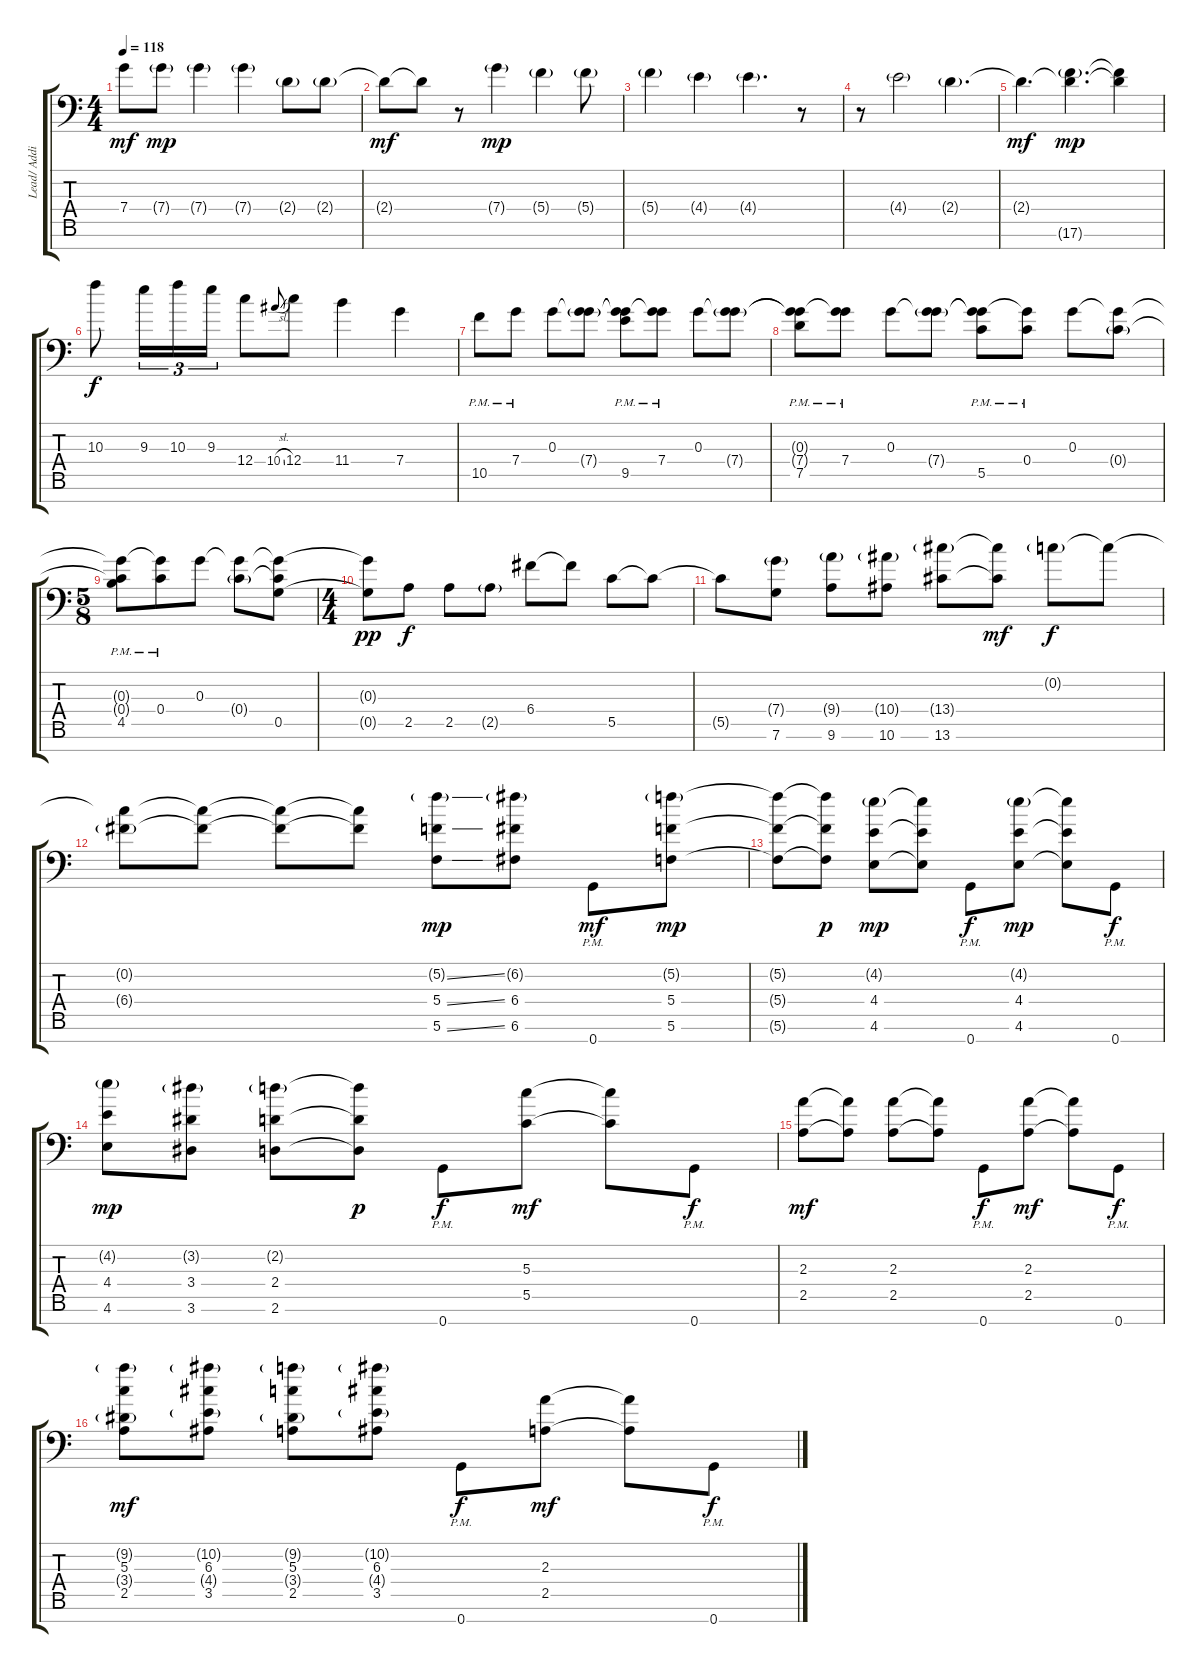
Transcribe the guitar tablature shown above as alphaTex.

\track ("Lead/ Additional" "Lead/ Addi") {instrument overdrivenguitar}
\staff {score tabs}
\tuning (E4 C4 G3 C3 G2 C2 G1) {hide}
\ts (4 4)
\tempo 118
\clef f4
\ks c
7.4{t}.8{dy mf} 7.4{g}.8{dy mp} 7.4{g}.4 7.4{g}.4 2.4{g}.8 2.4{g}.8 |
2.4{t}.8{dy mf} 2.4{t}.8 r.8 7.4{g}.4{dy mp} 5.4{g}.4 5.4{g}.8 |
5.4{g}.4 4.4{g}.4 4.4{g}.4{d} r.8 |
r.8 4.4{g}.2 2.4{g}.4{d} |
2.4{t}.4{d dy mf} (2.4{t} 17.6{g}).4{d dy mp} (2.4{t} 17.6{t}).4 |
10.3.8{dy f} 9.3.16{tu (3 2)} 10.3.16{tu (3 2)} 9.3.16{tu (3 2)} 12.4.8 10.4{sl}.8{gr onbeat} 12.4.8 11.4.4 7.4.4 |
10.5{pm}.8 7.4{pm}.8 0.3.8 (0.3{t} 7.4{g}).8 (0.3{t} 7.4{t} 9.5{pm}).8 (0.3{t} 7.4{pm}).8 0.3.8 (0.3{t} 7.4{g}).8 |
(0.3{t} 7.4{t} 7.5{pm}).8 (0.3{t} 7.4{pm}).8 0.3.8 (0.3{t} 7.4{g}).8 (0.3{t} 7.4{t} 5.5{pm}).8 (0.3{t} 0.4{pm}).8 0.3.8 (0.3{t} 0.4{g}).8 |
\ts (5 8)
(0.3{t} 0.4{t} 4.5{pm}).8 (0.3{t} 0.4{pm}).8 0.3.8 (0.3{t} 0.4{g}).8 (0.3{t} 0.4{t} 0.5).8 |
\ts (4 4)
(0.3{t} 0.5{t}).8{dy pp} 2.5.8{dy f} 2.5.8 2.5{g}.8 6.4.8 6.4{t}.8 5.5.8 5.5{t}.8 |
5.5{t}.8 (7.4{g} 7.6).8 (9.4{g} 9.6).8 (10.4{g} 10.6).8 (13.4{g} 13.6).8 (13.4{t} 13.6{t}).8{dy mf} 0.2{g}.8{dy f} 0.2{t}.8 |
(0.2{t} 6.4{g}).8 (0.2{t} 6.4{t}).8 (0.2{t} 6.4{t}).8 (0.2{t} 6.4{t}).8 (5.2{ss g} 5.4{ss} 5.6{ss}).8{dy mp} (6.2{g} 6.4 6.6).8 0.7{pm}.8{dy mf} (5.2{g} 5.4 5.6).8{dy mp} |
(5.2{t} 5.4{t} 5.6{t}).8 (5.2{t} 5.4{t} 5.6{t}).8{dy p} (4.2{g} 4.4 4.6).8{dy mp} (4.2{t} 4.4{t} 4.6{t}).8 0.7{pm}.8{dy f} (4.2{g} 4.4 4.6).8{dy mp} (4.2{t} 4.4{t} 4.6{t}).8 0.7{pm}.8{dy f} |
(4.2{g} 4.4 4.6).8{dy mp} (3.2{g} 3.4 3.6).8 (2.2{g} 2.4 2.6).8 (2.2{t} 2.4{t} 2.6{t}).8{dy p} 0.7{pm}.8{dy f} (5.3 5.5).8{dy mf} (5.3{t} 5.5{t}).8 0.7{pm}.8{dy f} |
(2.3 2.5).8{dy mf} (2.3{t} 2.5{t}).8 (2.3 2.5).8 (2.3{t} 2.5{t}).8 0.7{pm}.8{dy f} (2.3 2.5).8{dy mf} (2.3{t} 2.5{t}).8 0.7{pm}.8{dy f} |
(9.2{g} 5.3 3.4{g} 2.5).8{dy mf} (10.2{g} 6.3 4.4{g} 3.5).8 (9.2{g} 5.3 3.4{g} 2.5).8 (10.2{g} 6.3 4.4{g} 3.5).8 0.7{pm}.8{dy f} (2.3 2.5).8{dy mf} (2.3{t} 2.5{t}).8 0.7{pm}.8{dy f}
